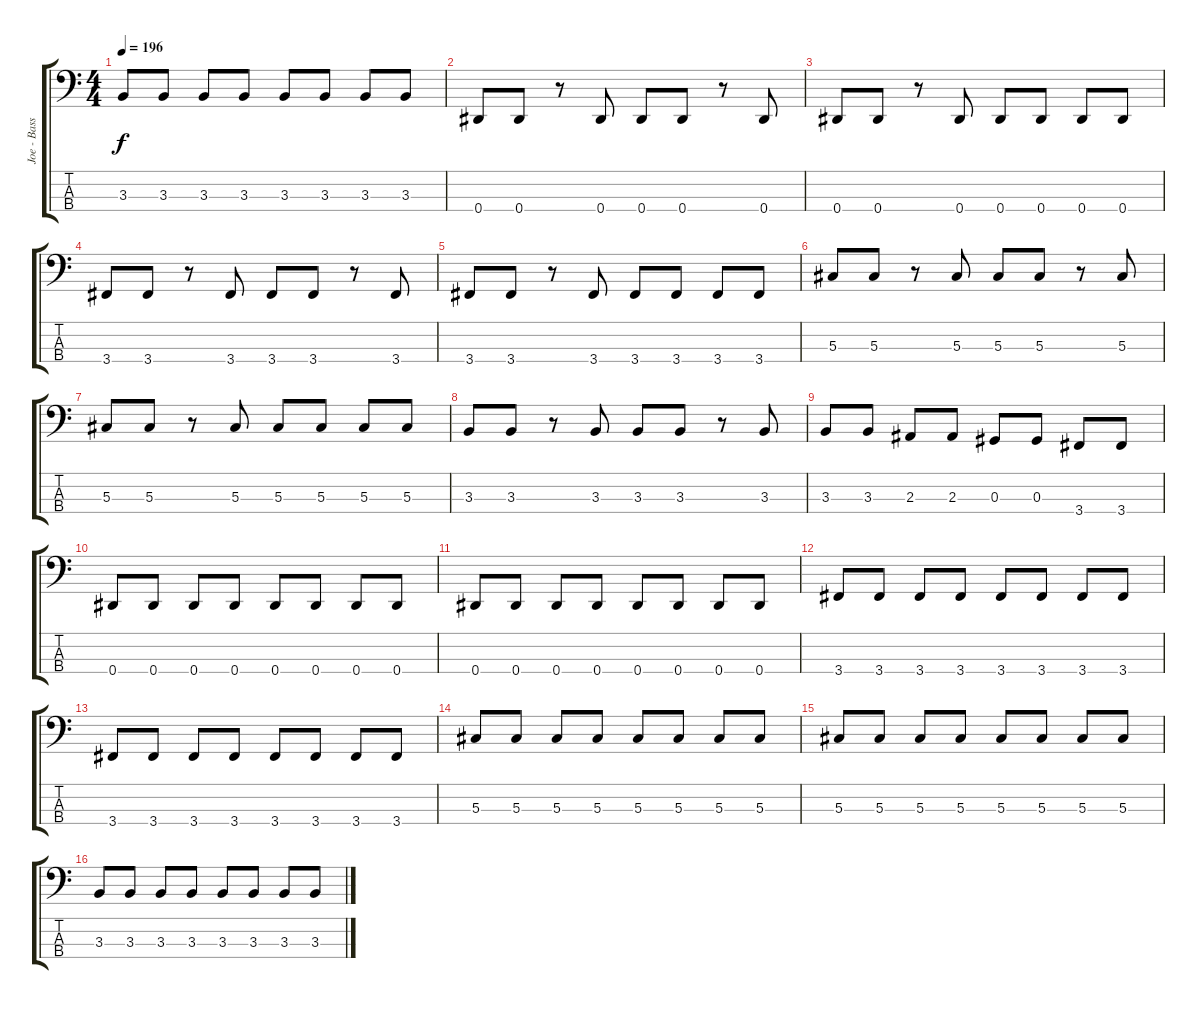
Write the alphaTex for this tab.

\track ("Joe - Bass" "Joe - Bass") {instrument electricbassfinger}
\staff {score tabs}
\tuning (Gb2 Db2 Ab1 Eb1) {hide}
\ts (4 4)
\tempo 196
\clef f4
\ks c
3.3.8{dy f} 3.3.8 3.3.8 3.3.8 3.3.8 3.3.8 3.3.8 3.3.8 |
0.4.8 0.4.8 r.8 0.4.8 0.4.8 0.4.8 r.8 0.4.8 |
0.4.8 0.4.8 r.8 0.4.8 0.4.8 0.4.8 0.4.8 0.4.8 |
3.4.8 3.4.8 r.8 3.4.8 3.4.8 3.4.8 r.8 3.4.8 |
3.4.8 3.4.8 r.8 3.4.8 3.4.8 3.4.8 3.4.8 3.4.8 |
5.3.8 5.3.8 r.8 5.3.8 5.3.8 5.3.8 r.8 5.3.8 |
5.3.8 5.3.8 r.8 5.3.8 5.3.8 5.3.8 5.3.8 5.3.8 |
3.3.8 3.3.8 r.8 3.3.8 3.3.8 3.3.8 r.8 3.3.8 |
3.3.8 3.3.8 2.3.8 2.3.8 0.3.8 0.3.8 3.4.8 3.4.8 |
0.4.8 0.4.8 0.4.8 0.4.8 0.4.8 0.4.8 0.4.8 0.4.8 |
0.4.8 0.4.8 0.4.8 0.4.8 0.4.8 0.4.8 0.4.8 0.4.8 |
3.4.8 3.4.8 3.4.8 3.4.8 3.4.8 3.4.8 3.4.8 3.4.8 |
3.4.8 3.4.8 3.4.8 3.4.8 3.4.8 3.4.8 3.4.8 3.4.8 |
5.3.8 5.3.8 5.3.8 5.3.8 5.3.8 5.3.8 5.3.8 5.3.8 |
5.3.8 5.3.8 5.3.8 5.3.8 5.3.8 5.3.8 5.3.8 5.3.8 |
3.3.8 3.3.8 3.3.8 3.3.8 3.3.8 3.3.8 3.3.8 3.3.8
